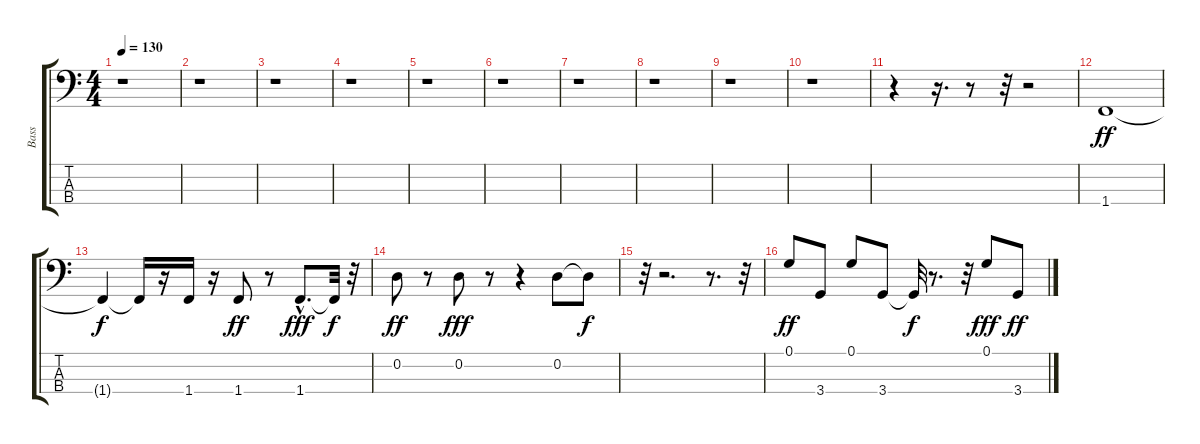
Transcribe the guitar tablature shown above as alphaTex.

\track ("Bass" "Bass") {instrument electricbassfinger}
\staff {score tabs}
\tuning (G2 D2 A1 E1) {hide}
\ts (4 4)
\tempo 130
\clef f4
\ks c
r.1{dy ff} |
r.1 |
r.1 |
r.1 |
r.1 |
r.1 |
r.1 |
r.1 |
r.1 |
r.1 |
r.4 r.16{d} r.8 r.32 r.2 |
1.4.1 |
1.4{t}.4{dy f} 1.4{t}.16 r.16 1.4.16 r.16 1.4.8{dy ff} r.8 1.4{hac}.8{d dy fff} 1.4{t}.32{dy f} r.32 |
0.2.8{dy ff} r.8 0.2.8{dy fff} r.8 r.4 0.2.8 0.2{t}.8{dy f} |
r.32 r.2{d} r.8{d} r.32 |
0.1.8{dy ff} 3.4.8 0.1.8 3.4.8 3.4{t}.32{dy f} r.8{d} r.32 0.1.8{dy fff} 3.4.8{dy ff}
